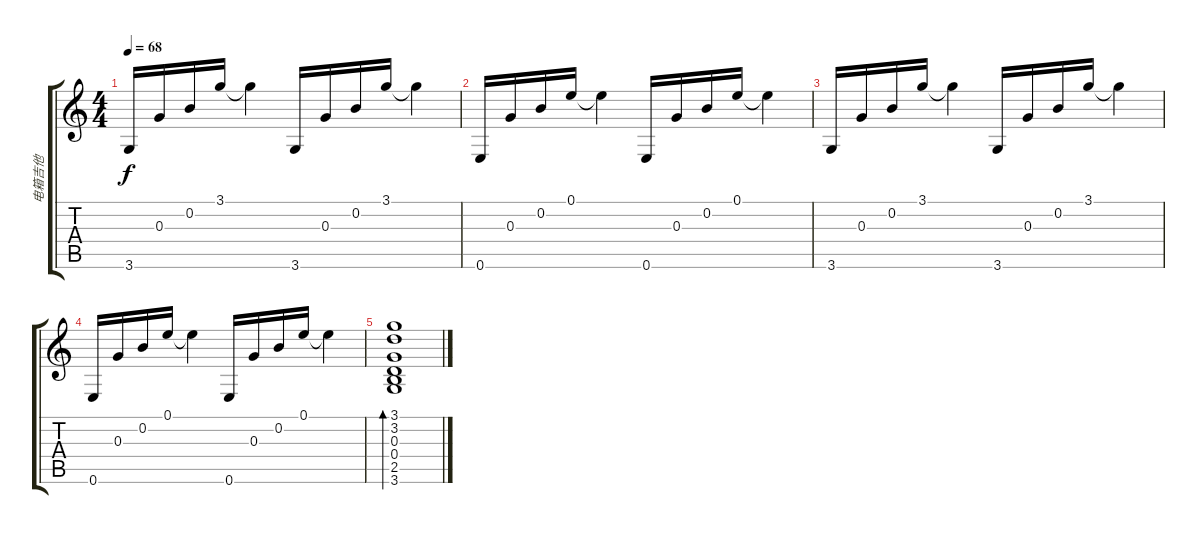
\track ("电箱吉他" "电箱吉他") {instrument acousticguitarsteel}
\staff {score tabs}
\tuning (E4 B3 G3 D3 A2 E2) {hide}
\ts (4 4)
\tempo 68
\clef g2
\ks c
3.6.16{dy f} 0.3.16 0.2.16 3.1.16 3.1{t}.4 3.6.16 0.3.16 0.2.16 3.1.16 3.1{t}.4 |
0.6.16 0.3.16 0.2.16 0.1.16 0.1{t}.4 0.6.16 0.3.16 0.2.16 0.1.16 0.1{t}.4 |
3.6.16 0.3.16 0.2.16 3.1.16 3.1{t}.4 3.6.16 0.3.16 0.2.16 3.1.16 3.1{t}.4 |
0.6.16 0.3.16 0.2.16 0.1.16 0.1{t}.4 0.6.16 0.3.16 0.2.16 0.1.16 0.1{t}.4 |
(3.1 3.2 0.3 0.4 2.5 3.6).1{bd 480}
